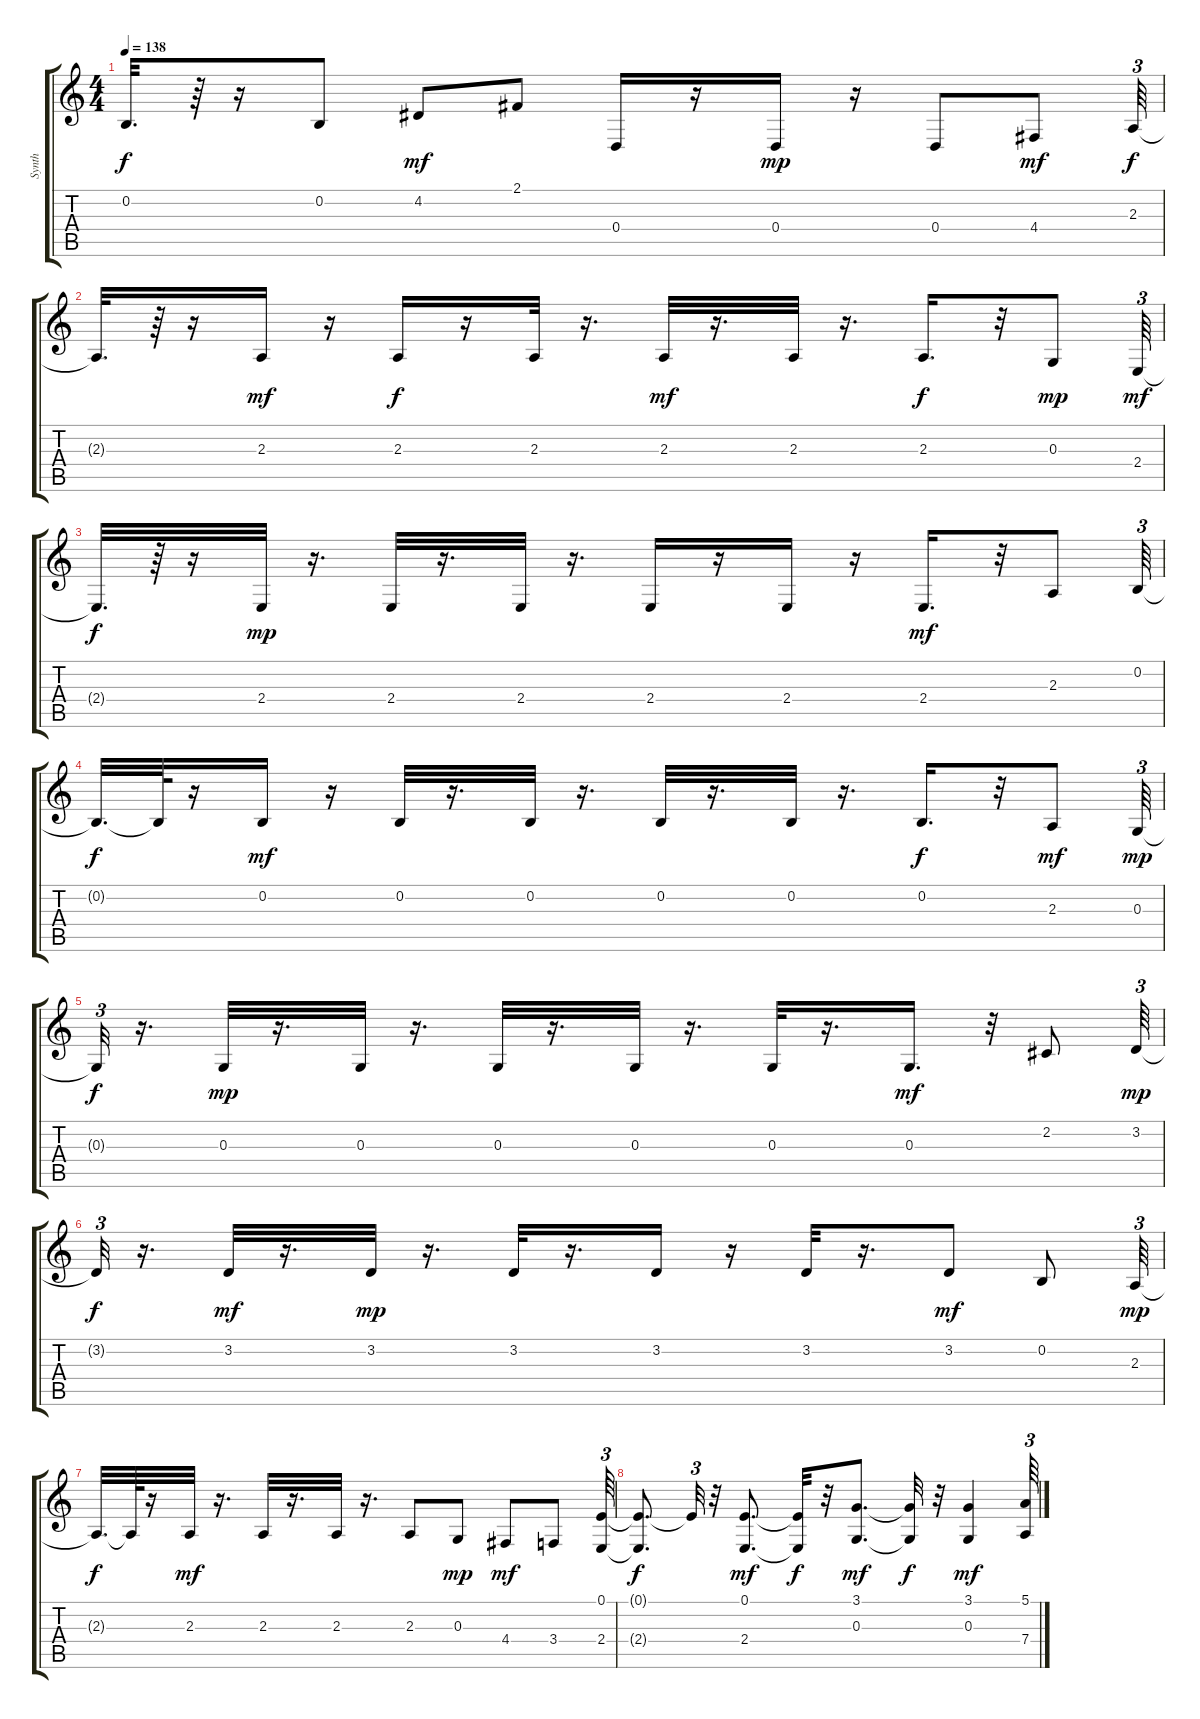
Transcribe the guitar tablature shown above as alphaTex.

\track ("Synth" "Synth") {instrument lead1square}
\staff {score tabs}
\tuning (E4 B3 G3 D3 A2 E2) {hide}
\ts (4 4)
\tempo 138
\clef g2
\ks c
0.2{t}.32{d dy f} r.64 r.16 0.2.8 4.2.8{dy mf} 2.1.8 0.4.16 r.16 0.4.16{dy mp} r.16 0.4.8 4.4.8{dy mf} 2.3.64{tu (3 2) dy f} |
2.3{t}.32{d} r.64 r.16 2.3.16{dy mf} r.16 2.3.16{dy f} r.16 2.3.32 r.16{d} 2.3.32{dy mf} r.16{d} 2.3.32 r.16{d} 2.3.16{d dy f} r.32 0.3.8{dy mp} 2.4.64{tu (3 2) dy mf} |
2.4{t}.32{d dy f} r.64 r.16 2.4.32{dy mp} r.16{d} 2.4.32 r.16{d} 2.4.32 r.16{d} 2.4.16 r.16 2.4.16 r.16 2.4.16{d dy mf} r.32 2.3.8 0.2.64{tu (3 2)} |
0.2{t}.32{d dy f} 0.2{t}.64 r.16 0.2.16{dy mf} r.16 0.2.32 r.16{d} 0.2.32 r.16{d} 0.2.32 r.16{d} 0.2.32 r.16{d} 0.2.16{d dy f} r.32 2.3.8{dy mf} 0.3.64{tu (3 2) dy mp} |
0.3{t}.32{tu (3 2) dy f} r.16{d} 0.3.32{dy mp} r.16{d} 0.3.32 r.16{d} 0.3.32 r.16{d} 0.3.32 r.16{d} 0.3.32 r.16{d} 0.3.16{d dy mf} r.32 2.2.8 3.2.64{tu (3 2) dy mp} |
3.2{t}.32{tu (3 2) dy f} r.16{d} 3.2.32{dy mf} r.16{d} 3.2.32{dy mp} r.16{d} 3.2.32 r.16{d} 3.2.16 r.16 3.2.32 r.16{d} 3.2.8{dy mf} 0.2.8 2.3.64{tu (3 2) dy mp} |
2.3{t}.32{d dy f} 2.3{t}.64 r.16 2.3.32{dy mf} r.16{d} 2.3.32 r.16{d} 2.3.32 r.16{d} 2.3.8 0.3.8{dy mp} 4.4.8{dy mf} 3.4.8 (0.1 2.4).64{tu (3 2)} |
(0.1{t} 2.4{t}).8{d dy f} 0.1{t}.32{tu (3 2)} r.32 (0.1 2.4).8{d dy mf} (0.1{t} 2.4{t}).32{dy f} r.32 (3.1 0.3).8{d dy mf} (3.1{t} 0.3{t}).32{dy f} r.32 (3.1 0.3).4{dy mf} (5.1 7.4).64{tu (3 2)}
